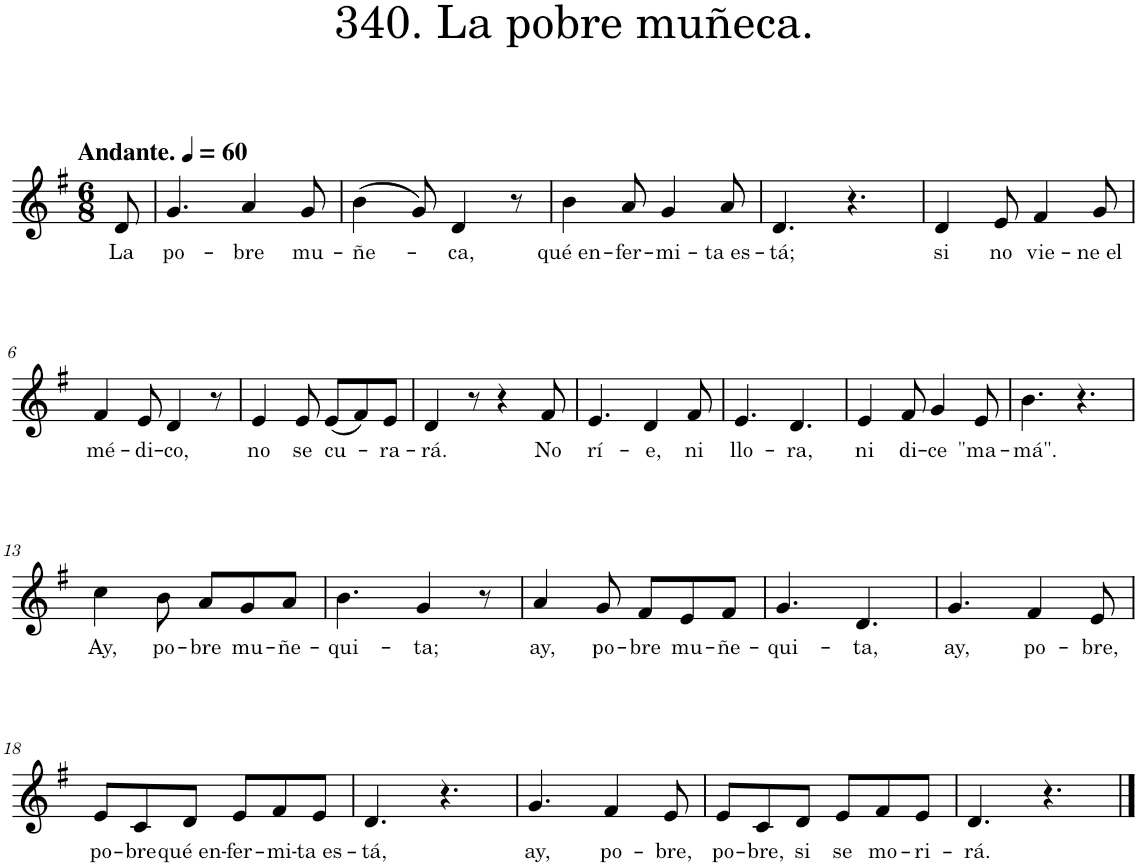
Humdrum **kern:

**kern	**text
*part1	*part1
*staff1	*staff1
*I"Piano	*
*I'Pno.	*
*clefG2	*
*k[f#]	*
*M6/8	*
*MM60	*
=	=
!LO:TX:a:B:t=Andante.	!
!	!LO:LY:b
8d/	La
=1	=1
!	!LO:LY:b
4.g/	po-
!	!LO:LY:b
4a/	-bre
!	!LO:LY:b
8g/	mu-
=2	=2
!	!LO:LY:b
(4b\	-ñe-
8g/)	.
!	!LO:LY:b
4d/	-ca,
8r	.
=3	=3
!	!LO:LY:b
4b\	qué en-
!	!LO:LY:b
8a/	-fer-
!	!LO:LY:b
4g/	-mi-
!	!LO:LY:b
8a/	-ta es-
=4	=4
!	!LO:LY:b
4.d/	-tá;
4.r	.
=5	=5
!	!LO:LY:b
4d/	si
!	!LO:LY:b
8e/	no
!	!LO:LY:b
4f#/	vie-
!	!LO:LY:b
8g/	-ne el
!!LO:LB:g=z
=6	=6
!	!LO:LY:b
4f#/	mé-
!	!LO:LY:b
8e/	-di-
!	!LO:LY:b
4d/	-co,
8r	.
=7	=7
!	!LO:LY:b
4e/	no
!	!LO:LY:b
8e/	se
!	!LO:LY:b
(8e/L	cu-
8f#/)	.
!	!LO:LY:b
8e/J	-ra-
=8	=8
!	!LO:LY:b
4d/	-rá.
8r	.
4r	.
!	!LO:LY:b
8f#/	No
=9	=9
!	!LO:LY:b
4.e/	rí-
!	!LO:LY:b
4d/	-e,
!	!LO:LY:b
8f#/	ni
=10	=10
!	!LO:LY:b
4.e/	llo-
!	!LO:LY:b
4.d/	-ra,
=11	=11
!	!LO:LY:b
4e/	ni
!	!LO:LY:b
8f#/	di-
!	!LO:LY:b
4g/	-ce
!	!LO:LY:b
8e/	"ma-
=12	=12
!	!LO:LY:b
4.b\	-má".
4.r	.
!!LO:LB:g=z
=13	=13
!	!LO:LY:b
4cc\	Ay,
!	!LO:LY:b
8b\	po-
!	!LO:LY:b
8a/L	-bre
!	!LO:LY:b
8g/	mu-
!	!LO:LY:b
8a/J	-ñe-
=14	=14
!	!LO:LY:b
4.b\	-qui-
!	!LO:LY:b
4g/	-ta;
8r	.
=15	=15
!	!LO:LY:b
4a/	ay,
!	!LO:LY:b
8g/	po-
!	!LO:LY:b
8f#/L	-bre
!	!LO:LY:b
8e/	mu-
!	!LO:LY:b
8f#/J	-ñe-
=16	=16
!	!LO:LY:b
4.g/	-qui-
!	!LO:LY:b
4.d/	-ta,
=17	=17
!	!LO:LY:b
4.g/	ay,
!	!LO:LY:b
4f#/	po-
!	!LO:LY:b
8e/	-bre,
!!LO:LB:g=z
=18	=18
!	!LO:LY:b
8e/L	po-
!	!LO:LY:b
8c/	-bre
!	!LO:LY:b
8d/J	qué en-
!	!LO:LY:b
8e/L	-fer-
!	!LO:LY:b
8f#/	-mi-
!	!LO:LY:b
8e/J	-ta es-
=19	=19
!	!LO:LY:b
4.d/	-tá,
4.r	.
=20	=20
!	!LO:LY:b
4.g/	ay,
!	!LO:LY:b
4f#/	po-
!	!LO:LY:b
8e/	-bre,
=21	=21
!	!LO:LY:b
8e/L	po-
!	!LO:LY:b
8c/	-bre,
!	!LO:LY:b
8d/J	si
!	!LO:LY:b
8e/L	se
!	!LO:LY:b
8f#/	mo-
!	!LO:LY:b
8e/J	-ri-
=22	=22
!	!LO:LY:b
4.d/	-rá.
4.r	.
==	==
*-	*-
